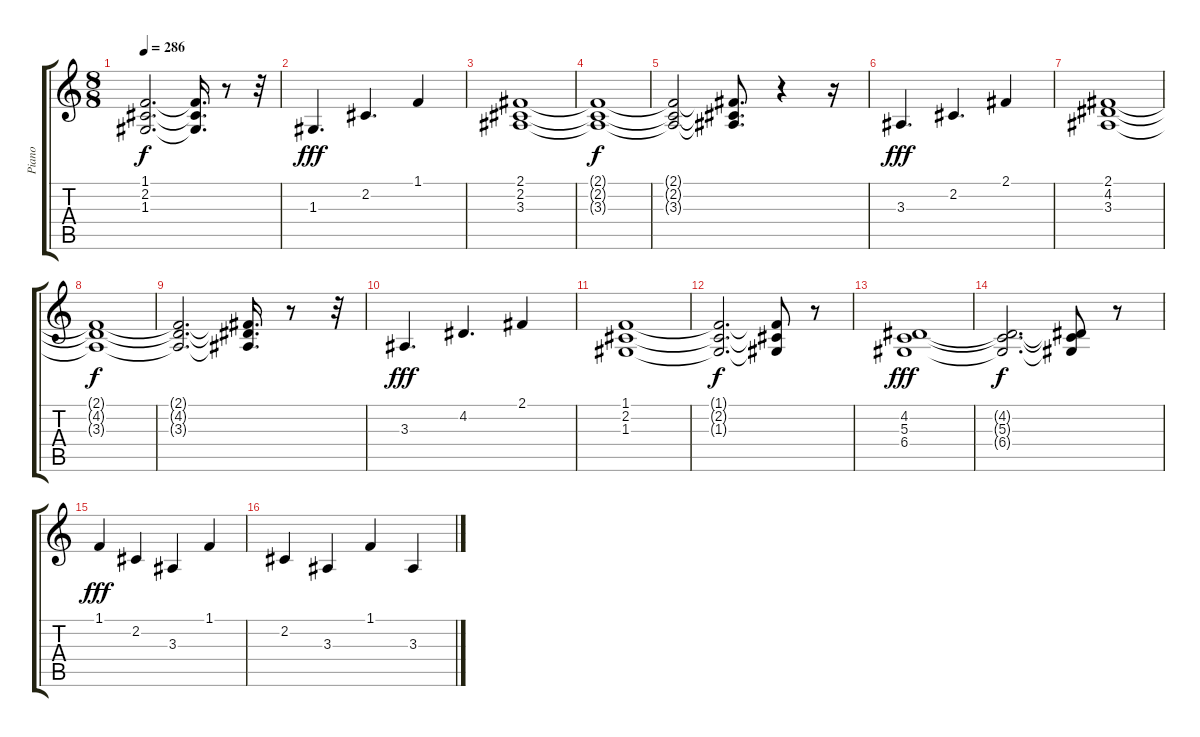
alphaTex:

\track ("Piano" "Piano") {instrument acousticgrandpiano}
\staff {score tabs}
\tuning (E4 B3 G3 D3 A2 E2) {hide}
\ts (8 8)
\tempo 286
\clef g2
\ks c
(1.1{t} 2.2{t} 1.3{t}).2{d dy f} (1.1{t} 2.2{t} 1.3{t}).16{d} r.8 r.32 |
1.3.4{d dy fff} 2.2.4{d} 1.1.4 |
(2.1 2.2 3.3).1 |
(2.1{t} 2.2{t} 3.3{t}).1{dy f} |
(2.1{t} 2.2{t} 3.3{t}).2 (2.1{t} 2.2{t} 3.3{t}).8{d} r.4 r.16 |
3.3.4{d dy fff} 2.2.4{d} 2.1.4 |
(2.1 4.2 3.3).1 |
(2.1{t} 4.2{t} 3.3{t}).1{dy f} |
(2.1{t} 4.2{t} 3.3{t}).2{d} (2.1{t} 4.2{t} 3.3{t}).16{d} r.8 r.32 |
3.3.4{d dy fff} 4.2.4{d} 2.1.4 |
(1.1 2.2 1.3).1 |
(1.1{t} 2.2{t} 1.3{t}).2{d dy f} (1.1{t} 2.2{t} 1.3{t}).8 r.8 |
(4.2 5.3 6.4).1{dy fff} |
(4.2{t} 5.3{t} 6.4{t}).2{d dy f} (4.2{t} 5.3{t} 6.4{t}).8 r.8 |
1.1.4{dy fff} 2.2.4 3.3.4 1.1.4 |
2.2.4 3.3.4 1.1.4 3.3.4
